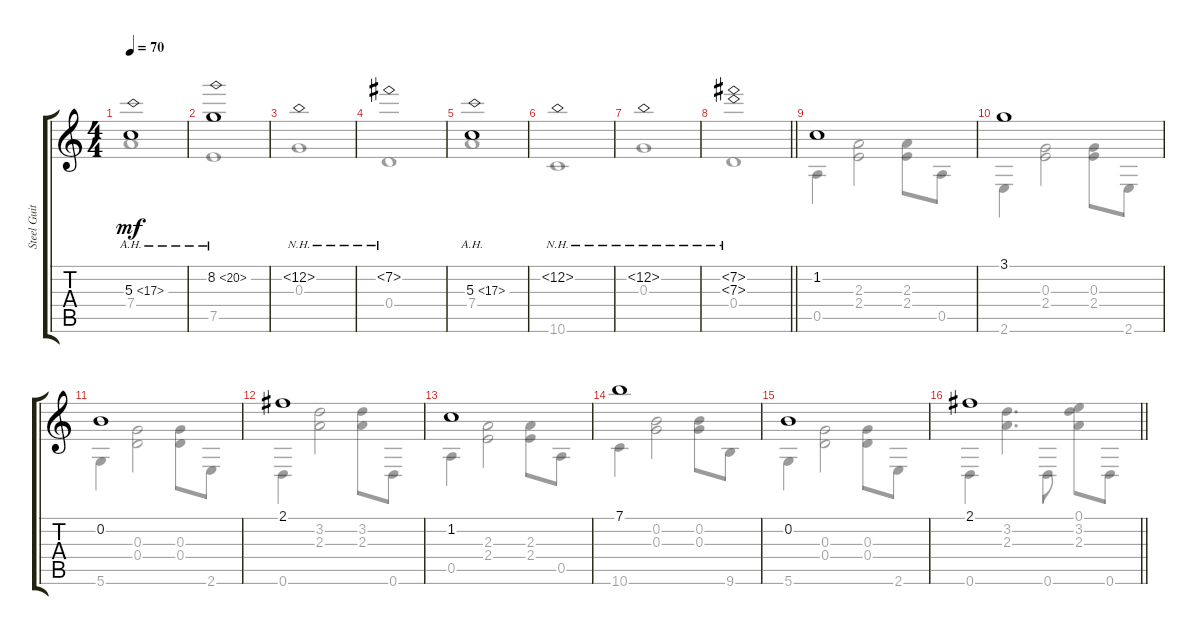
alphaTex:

\track ("Steel Guitar" "Steel Guit") {instrument acousticguitarsteel}
\staff {score tabs}
\tuning (E4 B3 G3 D3 A2 D2) {hide}
\voice
\ts (4 4)
\tempo 70
\clef g2
\ks c
5.3{ah 12}.1{dy mf instrument acousticguitarsteel} |
8.2{ah 12}.1 |
12.2{nh}.1 |
7.2{nh}.1 |
5.3{ah 12}.1 |
12.2{nh}.1 |
12.2{nh}.1 |
\barLineRight lightlight
(7.2{nh} 7.3{nh}).1 |
1.2.1 |
3.1.1 |
0.2.1 |
2.1.1 |
1.2.1 |
7.1.1 |
0.2.1 |
\barLineRight lightlight
2.1.1
\voice
\clef g2
\ottava regular
\simile none
\ks c
7.4.1{dy mf} |
7.5.1 |
0.3.1 |
0.4.1 |
7.4.1 |
10.6.1 |
0.3.1 |
\barLineRight lightlight
0.4.1 |
0.5.4 (2.3 2.4).2 (2.3 2.4).8 0.5.8 |
2.6.4 (0.3 2.4).2 (0.3 2.4).8 2.6.8 |
5.6.4 (0.3 0.4).2 (0.3 0.4).8 2.6.8 |
0.6.4 (3.2 2.3).2 (3.2 2.3).8 0.6.8 |
0.5.4 (2.3 2.4).2 (2.3 2.4).8 0.5.8 |
10.6.4 (0.2 0.3).2 (0.2 0.3).8 9.6.8 |
5.6.4 (0.3 0.4).2 (0.3 0.4).8 2.6.8 |
\barLineRight lightlight
0.6.4 (3.2 2.3).4{d} 0.6.8 (0.1 3.2 2.3).8 0.6.8
